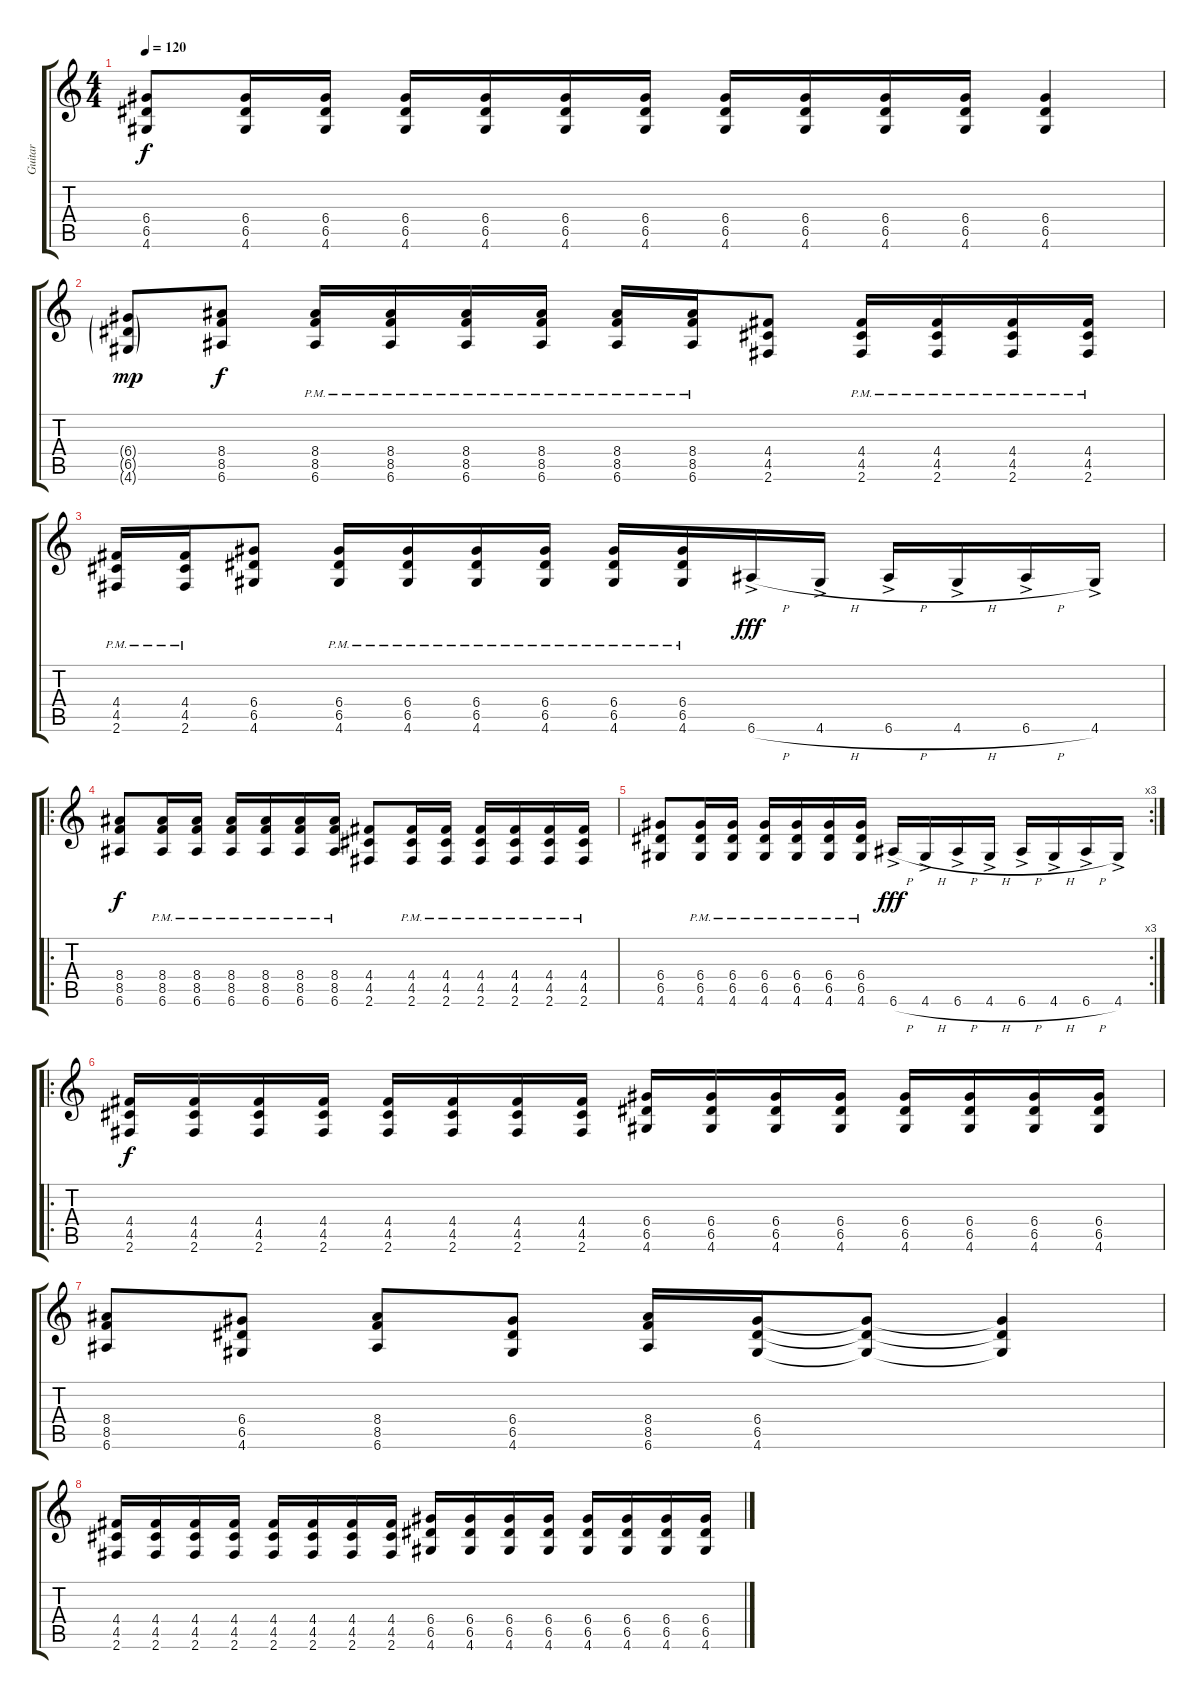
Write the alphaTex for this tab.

\track ("Guitar" "Guitar") {instrument distortionguitar}
\staff {score tabs}
\tuning (E4 B3 G3 D3 A2 E2) {hide}
\ts (4 4)
\tempo 120
\clef g2
\ks c
(6.4 6.5 4.6).8{dy f} (6.4 6.5 4.6).16 (6.4 6.5 4.6).16 (6.4 6.5 4.6).16 (6.4 6.5 4.6).16 (6.4 6.5 4.6).16 (6.4 6.5 4.6).16 (6.4 6.5 4.6).16 (6.4 6.5 4.6).16 (6.4 6.5 4.6).16 (6.4 6.5 4.6).16 (6.4 6.5 4.6).4 |
(6.4{g} 6.5{g} 4.6{g}).8{dy mp} (8.4 8.5 6.6).8{dy f} (8.4{pm} 8.5{pm} 6.6{pm}).16 (8.4{pm} 8.5{pm} 6.6{pm}).16 (8.4{pm} 8.5{pm} 6.6{pm}).16 (8.4{pm} 8.5{pm} 6.6{pm}).16 (8.4{pm} 8.5{pm} 6.6{pm}).16 (8.4{pm} 8.5{pm} 6.6{pm}).16 (4.4 4.5 2.6).8 (4.4{pm} 4.5{pm} 2.6{pm}).16 (4.4{pm} 4.5{pm} 2.6{pm}).16 (4.4{pm} 4.5{pm} 2.6{pm}).16 (4.4{pm} 4.5{pm} 2.6{pm}).16 |
(4.4{pm} 4.5{pm} 2.6{pm}).16 (4.4{pm} 4.5{pm} 2.6{pm}).16 (6.4 6.5 4.6).8 (6.4{pm} 6.5{pm} 4.6{pm}).16 (6.4{pm} 6.5{pm} 4.6{pm}).16 (6.4{pm} 6.5{pm} 4.6{pm}).16 (6.4{pm} 6.5{pm} 4.6{pm}).16 (6.4{pm} 6.5{pm} 4.6{pm}).16 (6.4{pm} 6.5{pm} 4.6{pm}).16 6.6{h ac}.16{dy fff} 4.6{h ac}.16 6.6{h ac}.16 4.6{h ac}.16 6.6{h ac}.16 4.6{ac}.16 |
\ro
(8.4 8.5 6.6).8{dy f} (8.4{pm} 8.5{pm} 6.6{pm}).16 (8.4{pm} 8.5{pm} 6.6{pm}).16 (8.4{pm} 8.5{pm} 6.6{pm}).16 (8.4{pm} 8.5{pm} 6.6{pm}).16 (8.4{pm} 8.5{pm} 6.6{pm}).16 (8.4{pm} 8.5{pm} 6.6{pm}).16 (4.4 4.5 2.6).8 (4.4{pm} 4.5{pm} 2.6{pm}).16 (4.4{pm} 4.5{pm} 2.6{pm}).16 (4.4{pm} 4.5 2.6{pm}).16 (4.4{pm} 4.5{pm} 2.6{pm}).16 (4.4{pm} 4.5{pm} 2.6{pm}).16 (4.4{pm} 4.5{pm} 2.6{pm}).16 |
\rc 3
(6.4 6.5 4.6).8 (6.4{pm} 6.5{pm} 4.6{pm}).16 (6.4{pm} 6.5{pm} 4.6{pm}).16 (6.4{pm} 6.5{pm} 4.6{pm}).16 (6.4{pm} 6.5{pm} 4.6{pm}).16 (6.4{pm} 6.5{pm} 4.6{pm}).16 (6.4{pm} 6.5{pm} 4.6{pm}).16 6.6{h ac}.16{dy fff} 4.6{h ac}.16 6.6{h ac}.16 4.6{h ac}.16 6.6{h ac}.16 4.6{h ac}.16 6.6{h ac}.16 4.6{ac}.16 |
\ro
(4.4 4.5 2.6).16{dy f} (4.4 4.5 2.6).16 (4.4 4.5 2.6).16 (4.4 4.5 2.6).16 (4.4 4.5 2.6).16 (4.4 4.5 2.6).16 (4.4 4.5 2.6).16 (4.4 4.5 2.6).16 (6.4 6.5 4.6).16 (6.4 6.5 4.6).16 (6.4 6.5 4.6).16 (6.4 6.5 4.6).16 (6.4 6.5 4.6).16 (6.4 6.5 4.6).16 (6.4 6.5 4.6).16 (6.4 6.5 4.6).16 |
(8.4 8.5 6.6).8 (6.4 6.5 4.6).8 (8.4 8.5 6.6).8 (6.4 6.5 4.6).8 (8.4 8.5 6.6).16 (6.4 6.5 4.6).16 (6.4{t} 6.5{t} 4.6{t}).8 (6.4{t} 6.5{t} 4.6{t}).4 |
(4.4 4.5 2.6).16 (4.4 4.5 2.6).16 (4.4 4.5 2.6).16 (4.4 4.5 2.6).16 (4.4 4.5 2.6).16 (4.4 4.5 2.6).16 (4.4 4.5 2.6).16 (4.4 4.5 2.6).16 (6.4 6.5 4.6).16 (6.4 6.5 4.6).16 (6.4 6.5 4.6).16 (6.4 6.5 4.6).16 (6.4 6.5 4.6).16 (6.4 6.5 4.6).16 (6.4 6.5 4.6).16 (6.4 6.5 4.6).16
